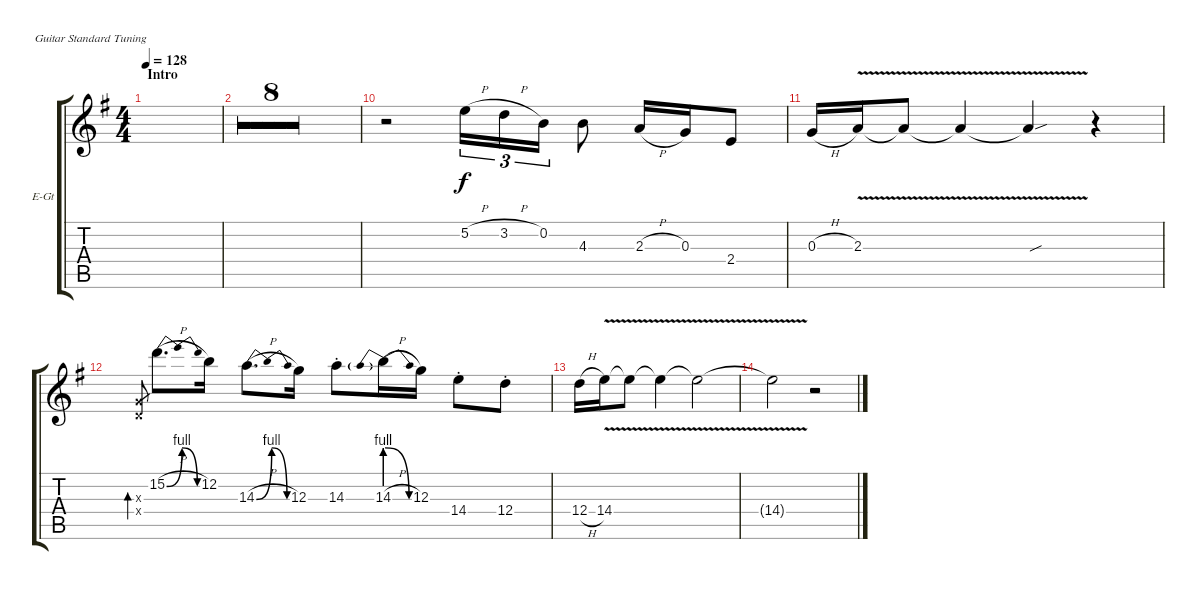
\bracketExtendMode groupsimilarinstruments
\firstSystemTrackNameOrientation horizontal
\otherSystemsTrackNameOrientation horizontal
\track ("Electric Guitar" "E-Gt") {multiBarRest instrument distortionguitar}
\staff {score tabs}
\tuning (E4 B3 G3 D3 A2 E2)
\ts (4 4)
\section ("" "Intro")
\tempo 128
\clef g2
\ks eminor
|
|
|
|
|
|
|
|
|
r.2 5.2{h}.16{tu (3 2)} 3.2{h}.16{tu (3 2)} 0.2.16{tu (3 2)} 4.3.8 2.3{h}.16 0.3.16 2.4.8 |
0.3{h}.16 2.3{v}.16 2.3{v t}.8 2.3{v t}.4 2.3{v sou t}.4 r.4 |
(0.4{x} 0.3{x}).8{bd 30 gr} 15.2{be (bendrelease 0 0 30 4 30 4 60 0) h}.8{d} 12.2.16 14.3{be (bendrelease 0 0 30 4 30 4 60 0) h}.8{d} 12.3.16 14.3{st}.8 14.3{be (prebendrelease 0 4 59.4 0) h}.16 12.3.16 14.4{st}.8 12.4{st}.8 |
12.4{h}.16 14.4{v}.16 14.4{v t}.8 14.4{v t}.4 14.4{v t}.2 |
14.4{v t}.2 r.2
